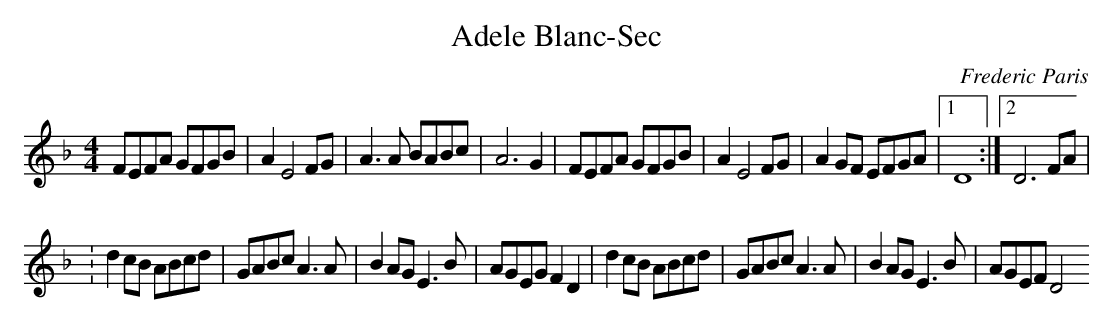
X:1
T:Adele Blanc-Sec
M:4/4
L:1/8
C:Frederic Paris
K:Dm
FEFA GFGB|A2E4FG|A3A BABc|A6G2|FEFA GFGB|A2E4FG|A2GF EFGA|1D8:|2D6FA|
:d2cB ABcd|GABcA3A|B2AG E3B|AGEG F2D2|d2cB ABcd|GABcA3A|B2AG E3B|AGEF D4
:|
